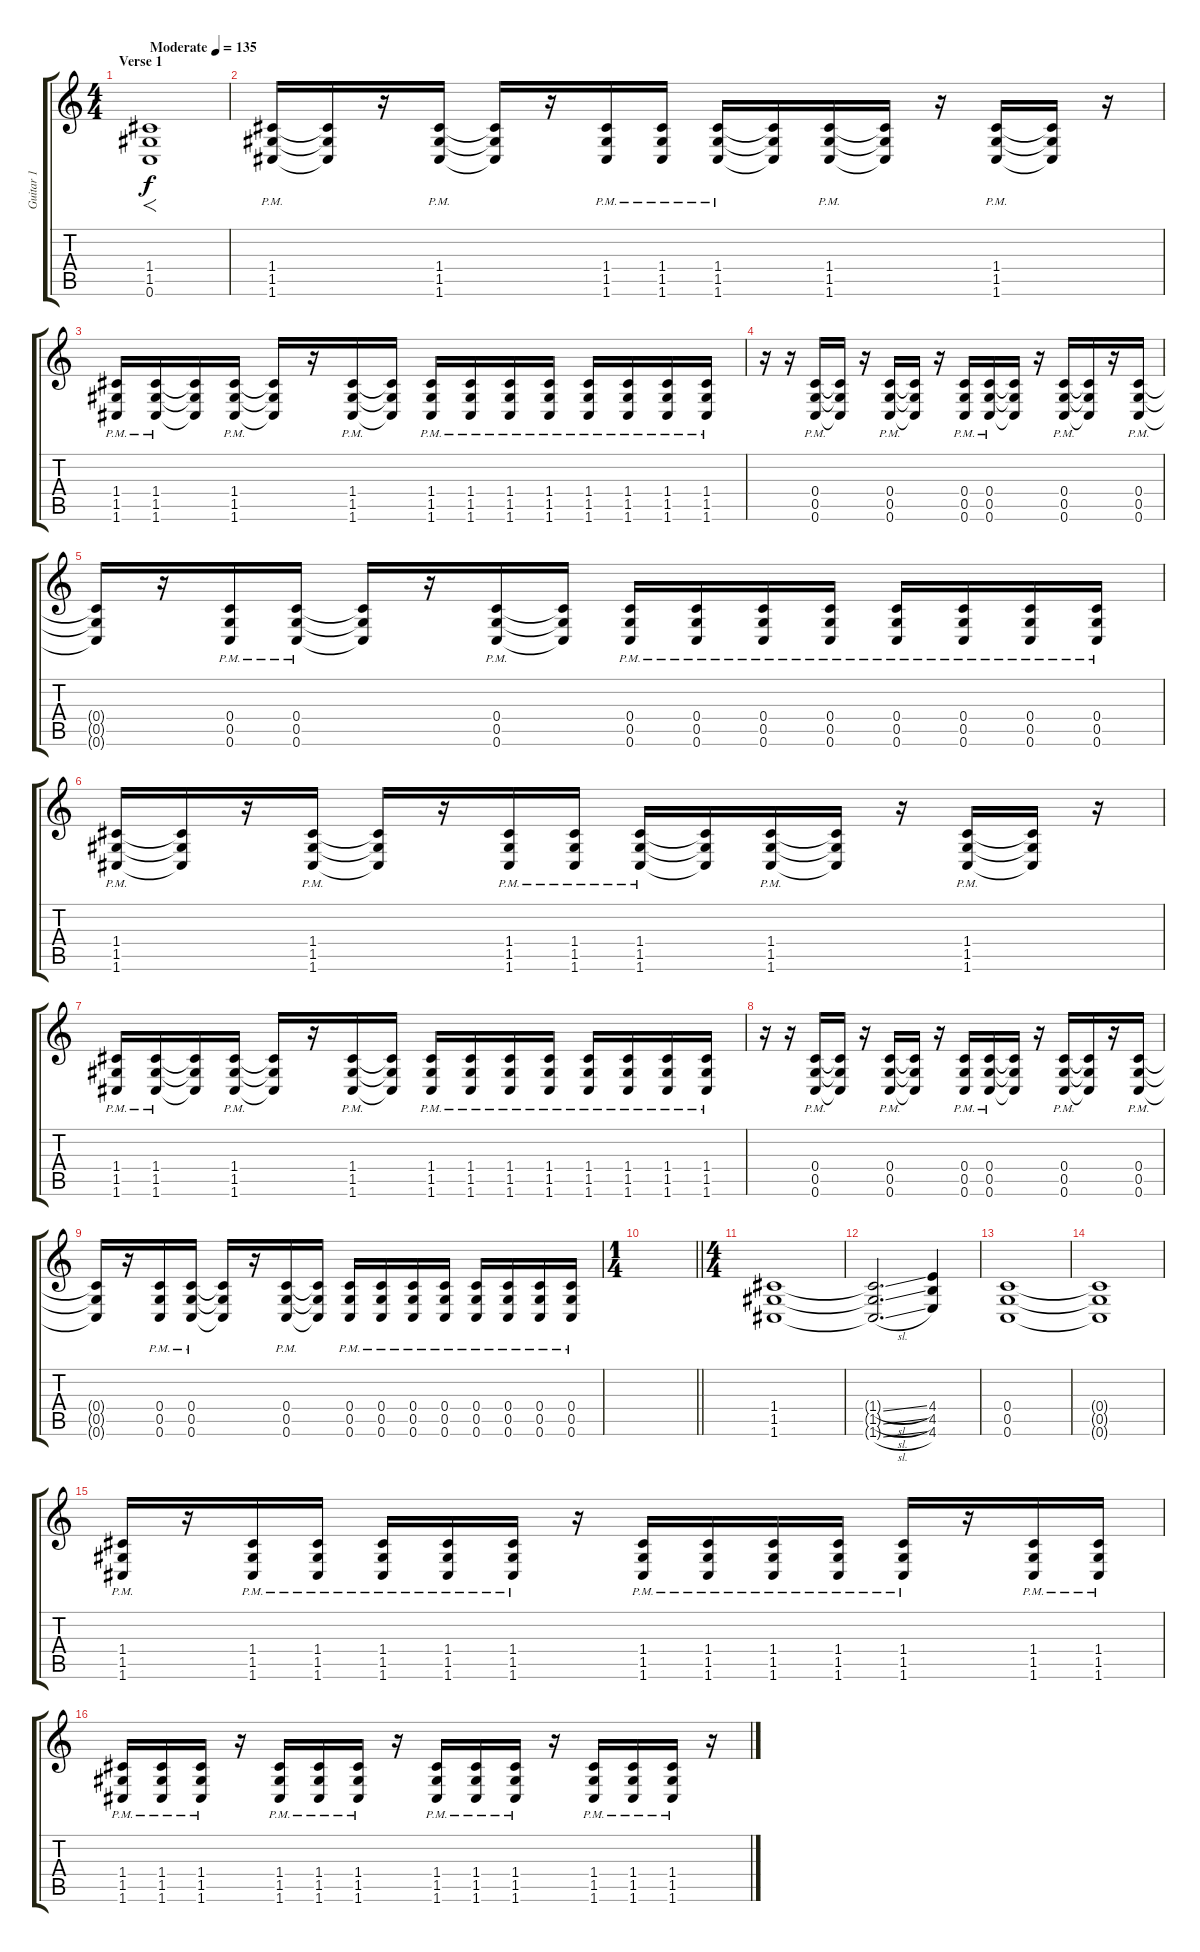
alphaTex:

\track ("Guitar 1" "Guitar 1") {instrument distortionguitar}
\staff {score tabs}
\tuning (D4 A3 F3 C3 G2 C2) {hide}
\ts (4 4)
\section ("" "Verse 1")
\tempo (135 "Moderate")
\clef g2
\ks c
(1.4 1.5 0.6).1{f dy f instrument distortionguitar} |
(1.4{pm} 1.5{pm} 1.6{pm}).16 (1.4{t} 1.5{t} 1.6{t}).16 r.16 (1.4{pm} 1.5{pm} 1.6{pm}).16 (1.4{t} 1.5{t} 1.6{t}).16 r.16 (1.4{pm} 1.5{pm} 1.6{pm}).16 (1.4{pm} 1.5{pm} 1.6{pm}).16 (1.4{pm} 1.5{pm} 1.6{pm}).16 (1.4{t} 1.5{t} 1.6{t}).16 (1.4{pm} 1.5{pm} 1.6{pm}).16 (1.4{t} 1.5{t} 1.6{t}).16 r.16 (1.4{pm} 1.5{pm} 1.6{pm}).16 (1.4{t} 1.5{t} 1.6{t}).16 r.16 |
(1.4{pm} 1.5{pm} 1.6{pm}).16 (1.4{pm} 1.5{pm} 1.6{pm}).16 (1.4{t} 1.5{t} 1.6{t}).16 (1.4{pm} 1.5{pm} 1.6{pm}).16 (1.4{t} 1.5{t} 1.6{t}).16 r.16 (1.4{pm} 1.5{pm} 1.6{pm}).16 (1.4{t} 1.5{t} 1.6{t}).16 (1.4{pm} 1.5{pm} 1.6{pm}).16 (1.4{pm} 1.5{pm} 1.6{pm}).16 (1.4{pm} 1.5{pm} 1.6{pm}).16 (1.4{pm} 1.5{pm} 1.6{pm}).16 (1.4{pm} 1.5{pm} 1.6{pm}).16 (1.4{pm} 1.5{pm} 1.6{pm}).16 (1.4{pm} 1.5{pm} 1.6{pm}).16 (1.4{pm} 1.5{pm} 1.6{pm}).16 |
r.16 r.16 (0.4{pm} 0.5{pm} 0.6{pm}).16 (0.4{t} 0.5{t} 0.6{t}).16 r.16 (0.4{pm} 0.5{pm} 0.6{pm}).16 (0.4{t} 0.5{t} 0.6{t}).16 r.16 (0.4{pm} 0.5{pm} 0.6{pm}).16 (0.4{pm} 0.5{pm} 0.6{pm}).16 (0.4{t} 0.5{t} 0.6{t}).16 r.16 (0.4{pm} 0.5{pm} 0.6{pm}).16 (0.4{t} 0.5{t} 0.6{t}).16 r.16 (0.4{pm} 0.5{pm} 0.6{pm}).16 |
(0.4{t} 0.5{t} 0.6{t}).16 r.16 (0.4{pm} 0.5{pm} 0.6{pm}).16 (0.4{pm} 0.5{pm} 0.6{pm}).16 (0.4{t} 0.5{t} 0.6{t}).16 r.16 (0.4{pm} 0.5{pm} 0.6{pm}).16 (0.4{t} 0.5{t} 0.6{t}).16 (0.4{pm} 0.5{pm} 0.6{pm}).16 (0.4{pm} 0.5{pm} 0.6{pm}).16 (0.4{pm} 0.5{pm} 0.6{pm}).16 (0.4{pm} 0.5{pm} 0.6{pm}).16 (0.4{pm} 0.5{pm} 0.6{pm}).16 (0.4{pm} 0.5{pm} 0.6{pm}).16 (0.4{pm} 0.5{pm} 0.6{pm}).16 (0.4{pm} 0.5{pm} 0.6{pm}).16 |
(1.4{pm} 1.5{pm} 1.6{pm}).16 (1.4{t} 1.5{t} 1.6{t}).16 r.16 (1.4{pm} 1.5{pm} 1.6{pm}).16 (1.4{t} 1.5{t} 1.6{t}).16 r.16 (1.4{pm} 1.5{pm} 1.6{pm}).16 (1.4{pm} 1.5{pm} 1.6{pm}).16 (1.4{pm} 1.5{pm} 1.6{pm}).16 (1.4{t} 1.5{t} 1.6{t}).16 (1.4{pm} 1.5{pm} 1.6{pm}).16 (1.4{t} 1.5{t} 1.6{t}).16 r.16 (1.4{pm} 1.5{pm} 1.6{pm}).16 (1.4{t} 1.5{t} 1.6{t}).16 r.16 |
(1.4{pm} 1.5{pm} 1.6{pm}).16 (1.4{pm} 1.5{pm} 1.6{pm}).16 (1.4{t} 1.5{t} 1.6{t}).16 (1.4{pm} 1.5{pm} 1.6{pm}).16 (1.4{t} 1.5{t} 1.6{t}).16 r.16 (1.4{pm} 1.5{pm} 1.6{pm}).16 (1.4{t} 1.5{t} 1.6{t}).16 (1.4{pm} 1.5{pm} 1.6{pm}).16 (1.4{pm} 1.5{pm} 1.6{pm}).16 (1.4{pm} 1.5{pm} 1.6{pm}).16 (1.4{pm} 1.5{pm} 1.6{pm}).16 (1.4{pm} 1.5{pm} 1.6{pm}).16 (1.4{pm} 1.5{pm} 1.6{pm}).16 (1.4{pm} 1.5{pm} 1.6{pm}).16 (1.4{pm} 1.5{pm} 1.6{pm}).16 |
r.16 r.16 (0.4{pm} 0.5{pm} 0.6{pm}).16 (0.4{t} 0.5{t} 0.6{t}).16 r.16 (0.4{pm} 0.5{pm} 0.6{pm}).16 (0.4{t} 0.5{t} 0.6{t}).16 r.16 (0.4{pm} 0.5{pm} 0.6{pm}).16 (0.4{pm} 0.5{pm} 0.6{pm}).16 (0.4{t} 0.5{t} 0.6{t}).16 r.16 (0.4{pm} 0.5{pm} 0.6{pm}).16 (0.4{t} 0.5{t} 0.6{t}).16 r.16 (0.4{pm} 0.5{pm} 0.6{pm}).16 |
(0.4{t} 0.5{t} 0.6{t}).16 r.16 (0.4{pm} 0.5{pm} 0.6{pm}).16 (0.4{pm} 0.5{pm} 0.6{pm}).16 (0.4{t} 0.5{t} 0.6{t}).16 r.16 (0.4{pm} 0.5{pm} 0.6{pm}).16 (0.4{t} 0.5{t} 0.6{t}).16 (0.4{pm} 0.5{pm} 0.6{pm}).16 (0.4{pm} 0.5{pm} 0.6{pm}).16 (0.4{pm} 0.5{pm} 0.6{pm}).16 (0.4{pm} 0.5{pm} 0.6{pm}).16 (0.4{pm} 0.5{pm} 0.6{pm}).16 (0.4{pm} 0.5{pm} 0.6{pm}).16 (0.4{pm} 0.5{pm} 0.6{pm}).16 (0.4{pm} 0.5{pm} 0.6{pm}).16 |
\ts (1 4)
\barLineRight lightlight
|
\ts (4 4)
\section ("" "")
(1.4 1.5 1.6).1 |
(1.4{sl t} 1.5{sl t} 1.6{sl t}).2{d} (4.4 4.5 4.6).4 |
(0.4 0.5 0.6).1 |
(0.4{t} 0.5{t} 0.6{t}).1 |
(1.4{pm} 1.5{pm} 1.6{pm}).16 r.16 (1.4{pm} 1.5{pm} 1.6{pm}).16 (1.4{pm} 1.5{pm} 1.6{pm}).16 (1.4{pm} 1.5{pm} 1.6{pm}).16 (1.4{pm} 1.5{pm} 1.6{pm}).16 (1.4{pm} 1.5{pm} 1.6{pm}).16 r.16 (1.4{pm} 1.5{pm} 1.6{pm}).16 (1.4{pm} 1.5{pm} 1.6{pm}).16 (1.4{pm} 1.5{pm} 1.6{pm}).16 (1.4{pm} 1.5{pm} 1.6{pm}).16 (1.4{pm} 1.5{pm} 1.6{pm}).16 r.16 (1.4{pm} 1.5{pm} 1.6{pm}).16 (1.4{pm} 1.5{pm} 1.6{pm}).16 |
(1.4{pm} 1.5{pm} 1.6{pm}).16 (1.4{pm} 1.5{pm} 1.6{pm}).16 (1.4{pm} 1.5{pm} 1.6{pm}).16 r.16 (1.4{pm} 1.5{pm} 1.6{pm}).16 (1.4{pm} 1.5{pm} 1.6{pm}).16 (1.4{pm} 1.5{pm} 1.6{pm}).16 r.16 (1.4{pm} 1.5{pm} 1.6{pm}).16 (1.4{pm} 1.5{pm} 1.6{pm}).16 (1.4{pm} 1.5{pm} 1.6{pm}).16 r.16 (1.4{pm} 1.5{pm} 1.6{pm}).16 (1.4{pm} 1.5{pm} 1.6{pm}).16 (1.4{pm} 1.5{pm} 1.6{pm}).16 r.16
